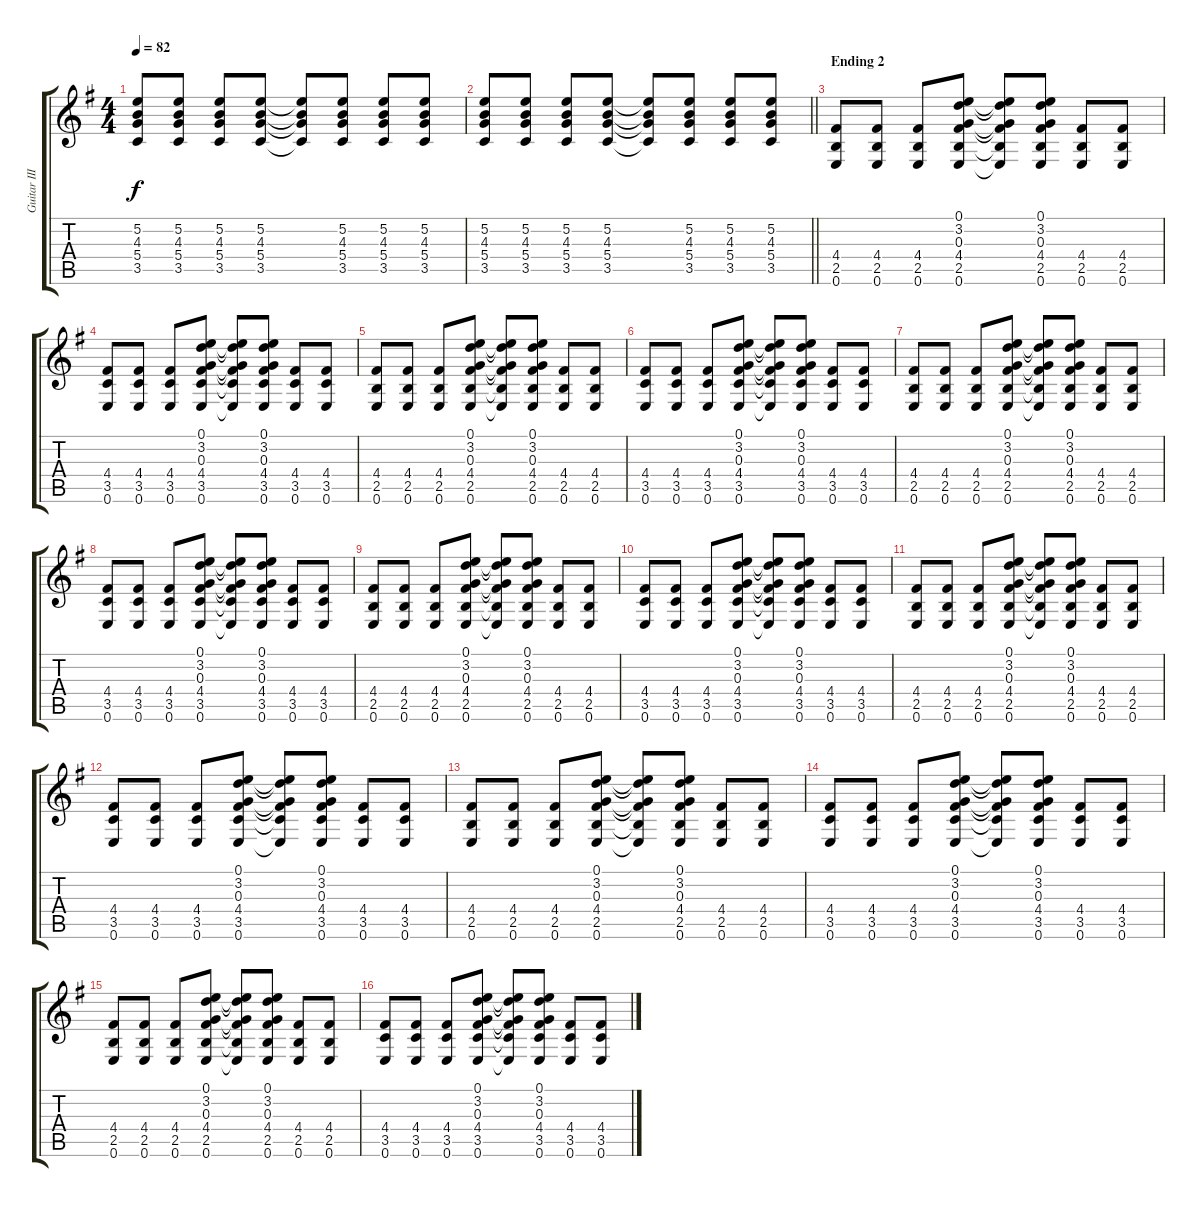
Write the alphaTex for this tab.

\track ("Guitar III" "Guitar III") {instrument acousticguitarsteel}
\staff {score tabs}
\tuning (E4 B3 G3 D3 A2 E2) {hide}
\ts (4 4)
\tempo 82
\clef g2
\ks eminor
(5.2 4.3 5.4 3.5).8{dy f} (5.2 4.3 5.4 3.5).8 (5.2 4.3 5.4 3.5).8 (5.2 4.3 5.4 3.5).8 (5.2{t} 4.3{t} 5.4{t} 3.5{t}).8 (5.2 4.3 5.4 3.5).8 (5.2 4.3 5.4 3.5).8 (5.2 4.3 5.4 3.5).8 |
\barLineRight lightlight
(5.2 4.3 5.4 3.5).8 (5.2 4.3 5.4 3.5).8 (5.2 4.3 5.4 3.5).8 (5.2 4.3 5.4 3.5).8 (5.2{t} 4.3{t} 5.4{t} 3.5{t}).8 (5.2 4.3 5.4 3.5).8 (5.2 4.3 5.4 3.5).8 (5.2 4.3 5.4 3.5).8 |
\section ("" "Ending 2")
(4.4 2.5 0.6).8 (4.4 2.5 0.6).8 (4.4 2.5 0.6).8 (0.1 3.2 0.3 4.4 2.5 0.6).8 (0.1{t} 3.2{t} 0.3{t} 4.4{t} 2.5{t} 0.6{t}).8 (0.1 3.2 0.3 4.4 2.5 0.6).8 (4.4 2.5 0.6).8 (4.4 2.5 0.6).8 |
(4.4 3.5 0.6).8 (4.4 3.5 0.6).8 (4.4 3.5 0.6).8 (0.1 3.2 0.3 4.4 3.5 0.6).8 (0.1{t} 3.2{t} 0.3{t} 4.4{t} 3.5{t} 0.6{t}).8 (0.1 3.2 0.3 4.4 3.5 0.6).8 (4.4 3.5 0.6).8 (4.4 3.5 0.6).8 |
(4.4 2.5 0.6).8 (4.4 2.5 0.6).8 (4.4 2.5 0.6).8 (0.1 3.2 0.3 4.4 2.5 0.6).8 (0.1{t} 3.2{t} 0.3{t} 4.4{t} 2.5{t} 0.6{t}).8 (0.1 3.2 0.3 4.4 2.5 0.6).8 (4.4 2.5 0.6).8 (4.4 2.5 0.6).8 |
(4.4 3.5 0.6).8 (4.4 3.5 0.6).8 (4.4 3.5 0.6).8 (0.1 3.2 0.3 4.4 3.5 0.6).8 (0.1{t} 3.2{t} 0.3{t} 4.4{t} 3.5{t} 0.6{t}).8 (0.1 3.2 0.3 4.4 3.5 0.6).8 (4.4 3.5 0.6).8 (4.4 3.5 0.6).8 |
(4.4 2.5 0.6).8 (4.4 2.5 0.6).8 (4.4 2.5 0.6).8 (0.1 3.2 0.3 4.4 2.5 0.6).8 (0.1{t} 3.2{t} 0.3{t} 4.4{t} 2.5{t} 0.6{t}).8 (0.1 3.2 0.3 4.4 2.5 0.6).8 (4.4 2.5 0.6).8 (4.4 2.5 0.6).8 |
(4.4 3.5 0.6).8 (4.4 3.5 0.6).8 (4.4 3.5 0.6).8 (0.1 3.2 0.3 4.4 3.5 0.6).8 (0.1{t} 3.2{t} 0.3{t} 4.4{t} 3.5{t} 0.6{t}).8 (0.1 3.2 0.3 4.4 3.5 0.6).8 (4.4 3.5 0.6).8 (4.4 3.5 0.6).8 |
(4.4 2.5 0.6).8 (4.4 2.5 0.6).8 (4.4 2.5 0.6).8 (0.1 3.2 0.3 4.4 2.5 0.6).8 (0.1{t} 3.2{t} 0.3{t} 4.4{t} 2.5{t} 0.6{t}).8 (0.1 3.2 0.3 4.4 2.5 0.6).8 (4.4 2.5 0.6).8 (4.4 2.5 0.6).8 |
(4.4 3.5 0.6).8 (4.4 3.5 0.6).8 (4.4 3.5 0.6).8 (0.1 3.2 0.3 4.4 3.5 0.6).8 (0.1{t} 3.2{t} 0.3{t} 4.4{t} 3.5{t} 0.6{t}).8 (0.1 3.2 0.3 4.4 3.5 0.6).8 (4.4 3.5 0.6).8 (4.4 3.5 0.6).8 |
(4.4 2.5 0.6).8 (4.4 2.5 0.6).8 (4.4 2.5 0.6).8 (0.1 3.2 0.3 4.4 2.5 0.6).8 (0.1{t} 3.2{t} 0.3{t} 4.4{t} 2.5{t} 0.6{t}).8 (0.1 3.2 0.3 4.4 2.5 0.6).8 (4.4 2.5 0.6).8 (4.4 2.5 0.6).8 |
(4.4 3.5 0.6).8 (4.4 3.5 0.6).8 (4.4 3.5 0.6).8 (0.1 3.2 0.3 4.4 3.5 0.6).8 (0.1{t} 3.2{t} 0.3{t} 4.4{t} 3.5{t} 0.6{t}).8 (0.1 3.2 0.3 4.4 3.5 0.6).8 (4.4 3.5 0.6).8 (4.4 3.5 0.6).8 |
(4.4 2.5 0.6).8 (4.4 2.5 0.6).8 (4.4 2.5 0.6).8 (0.1 3.2 0.3 4.4 2.5 0.6).8 (0.1{t} 3.2{t} 0.3{t} 4.4{t} 2.5{t} 0.6{t}).8 (0.1 3.2 0.3 4.4 2.5 0.6).8 (4.4 2.5 0.6).8 (4.4 2.5 0.6).8 |
(4.4 3.5 0.6).8 (4.4 3.5 0.6).8 (4.4 3.5 0.6).8 (0.1 3.2 0.3 4.4 3.5 0.6).8 (0.1{t} 3.2{t} 0.3{t} 4.4{t} 3.5{t} 0.6{t}).8 (0.1 3.2 0.3 4.4 3.5 0.6).8 (4.4 3.5 0.6).8 (4.4 3.5 0.6).8 |
(4.4 2.5 0.6).8 (4.4 2.5 0.6).8 (4.4 2.5 0.6).8 (0.1 3.2 0.3 4.4 2.5 0.6).8 (0.1{t} 3.2{t} 0.3{t} 4.4{t} 2.5{t} 0.6{t}).8 (0.1 3.2 0.3 4.4 2.5 0.6).8 (4.4 2.5 0.6).8 (4.4 2.5 0.6).8 |
(4.4 3.5 0.6).8 (4.4 3.5 0.6).8 (4.4 3.5 0.6).8 (0.1 3.2 0.3 4.4 3.5 0.6).8 (0.1{t} 3.2{t} 0.3{t} 4.4{t} 3.5{t} 0.6{t}).8 (0.1 3.2 0.3 4.4 3.5 0.6).8 (4.4 3.5 0.6).8 (4.4 3.5 0.6).8
